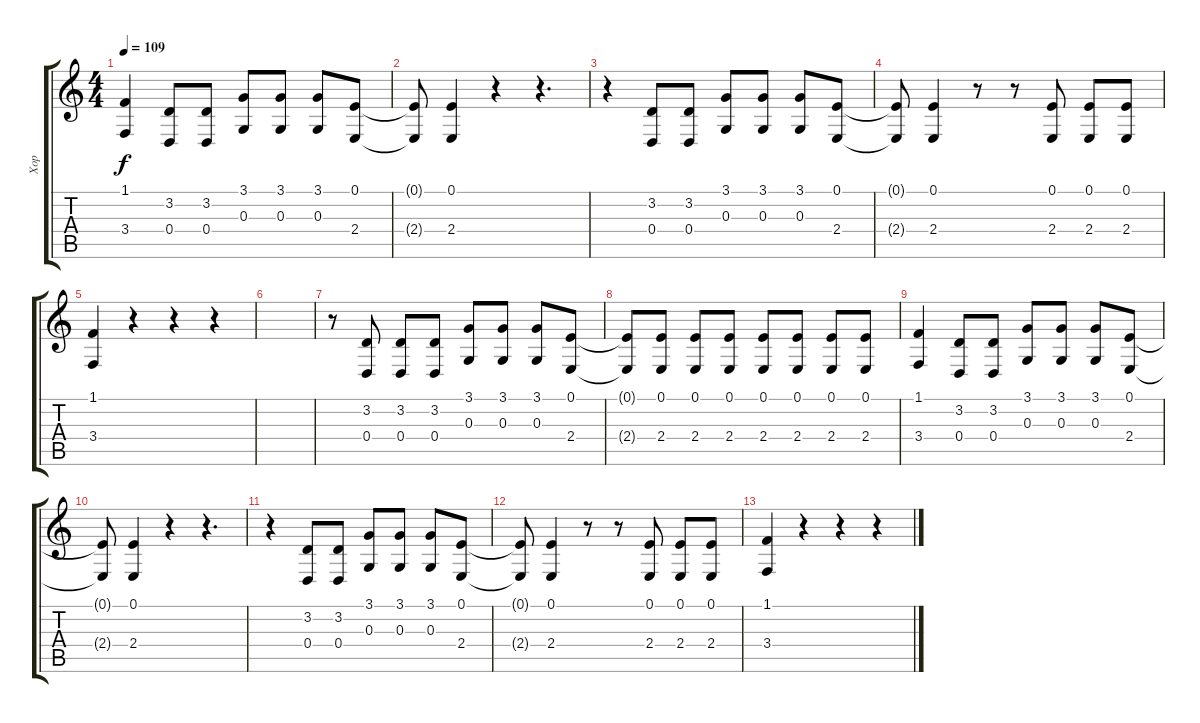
\track ("Хор" "Хор") {instrument choiraahs}
\staff {score tabs}
\tuning (E4 B3 G3 D3 A2 E2) {hide}
\ts (4 4)
\tempo 109
\clef g2
\ks c
(1.1 3.4).4{dy f} (3.2 0.4).8 (3.2 0.4).8 (3.1 0.3).8 (3.1 0.3).8 (3.1 0.3).8 (0.1 2.4).8 |
(0.1{t} 2.4{t}).8 (0.1 2.4).4 r.4 r.4{d} |
r.4 (3.2 0.4).8 (3.2 0.4).8 (3.1 0.3).8 (3.1 0.3).8 (3.1 0.3).8 (0.1 2.4).8 |
(0.1{t} 2.4{t}).8 (0.1 2.4).4 r.8 r.8 (0.1 2.4).8 (0.1 2.4).8 (0.1 2.4).8 |
(1.1 3.4).4 r.4 r.4 r.4 |
|
r.8 (3.2 0.4).8 (3.2 0.4).8 (3.2 0.4).8 (3.1 0.3).8 (3.1 0.3).8 (3.1 0.3).8 (0.1 2.4).8 |
(0.1{t} 2.4{t}).8 (0.1 2.4).8 (0.1 2.4).8 (0.1 2.4).8 (0.1 2.4).8 (0.1 2.4).8 (0.1 2.4).8 (0.1 2.4).8 |
(1.1 3.4).4 (3.2 0.4).8 (3.2 0.4).8 (3.1 0.3).8 (3.1 0.3).8 (3.1 0.3).8 (0.1 2.4).8 |
(0.1{t} 2.4{t}).8 (0.1 2.4).4 r.4 r.4{d} |
r.4 (3.2 0.4).8 (3.2 0.4).8 (3.1 0.3).8 (3.1 0.3).8 (3.1 0.3).8 (0.1 2.4).8 |
(0.1{t} 2.4{t}).8 (0.1 2.4).4 r.8 r.8 (0.1 2.4).8 (0.1 2.4).8 (0.1 2.4).8 |
(1.1 3.4).4 r.4 r.4 r.4
